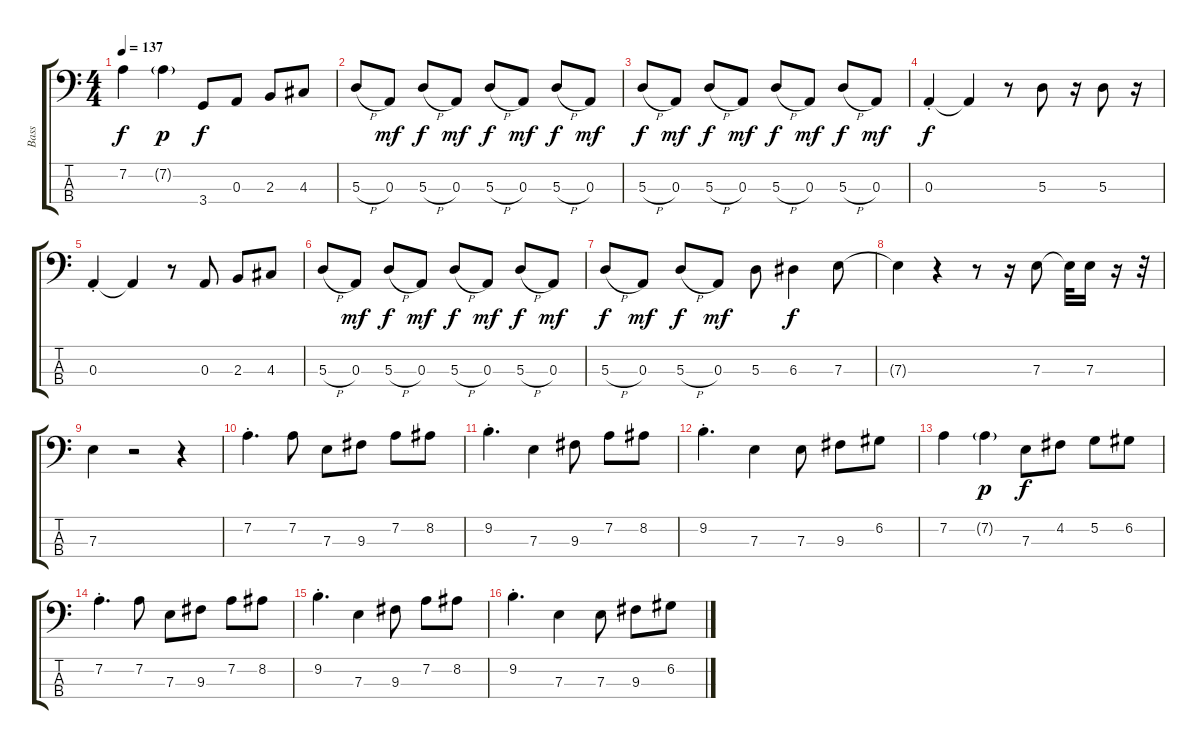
\track ("Bass" "Bass") {instrument electricbassfinger}
\staff {score tabs}
\tuning (G2 D2 A1 E1) {hide}
\ts (4 4)
\tempo 137
\clef f4
\ks c
7.2.4{dy f} 7.2{g}.4{dy p} 3.4.8{dy f} 0.3.8 2.3.8 4.3.8 |
5.3{h}.8 0.3.8{dy mf} 5.3{h}.8{dy f} 0.3.8{dy mf} 5.3{h}.8{dy f} 0.3.8{dy mf} 5.3{h}.8{dy f} 0.3.8{dy mf} |
5.3{h}.8{dy f} 0.3.8{dy mf} 5.3{h}.8{dy f} 0.3.8{dy mf} 5.3{h}.8{dy f} 0.3.8{dy mf} 5.3{h}.8{dy f} 0.3.8{dy mf} |
0.3{st}.4{dy f} 0.3{t}.4 r.8 5.3.8 r.16 5.3.8 r.16 |
0.3{st}.4 0.3{t}.4 r.8 0.3.8 2.3.8 4.3.8 |
5.3{h}.8 0.3.8{dy mf} 5.3{h}.8{dy f} 0.3.8{dy mf} 5.3{h}.8{dy f} 0.3.8{dy mf} 5.3{h}.8{dy f} 0.3.8{dy mf} |
5.3{h}.8{dy f} 0.3.8{dy mf} 5.3{h}.8{dy f} 0.3.8{dy mf} 5.3.8 6.3.4{dy f} 7.3.8 |
7.3{t}.4 r.4 r.8 r.16 7.3.8 7.3{t}.32 7.3.16 r.16 r.32 |
7.3.4 r.2 r.4 |
7.2{st}.4{d} 7.2.8 7.3.8 9.3.8 7.2.8 8.2.8 |
9.2{st}.4{d} 7.3.4 9.3.8 7.2.8 8.2.8 |
9.2{st}.4{d} 7.3.4 7.3.8 9.3.8 6.2.8 |
7.2.4 7.2{g}.4{dy p} 7.3.8{dy f} 4.2.8 5.2.8 6.2.8 |
7.2{st}.4{d} 7.2.8 7.3.8 9.3.8 7.2.8 8.2.8 |
9.2{st}.4{d} 7.3.4 9.3.8 7.2.8 8.2.8 |
9.2{st}.4{d} 7.3.4 7.3.8 9.3.8 6.2.8
